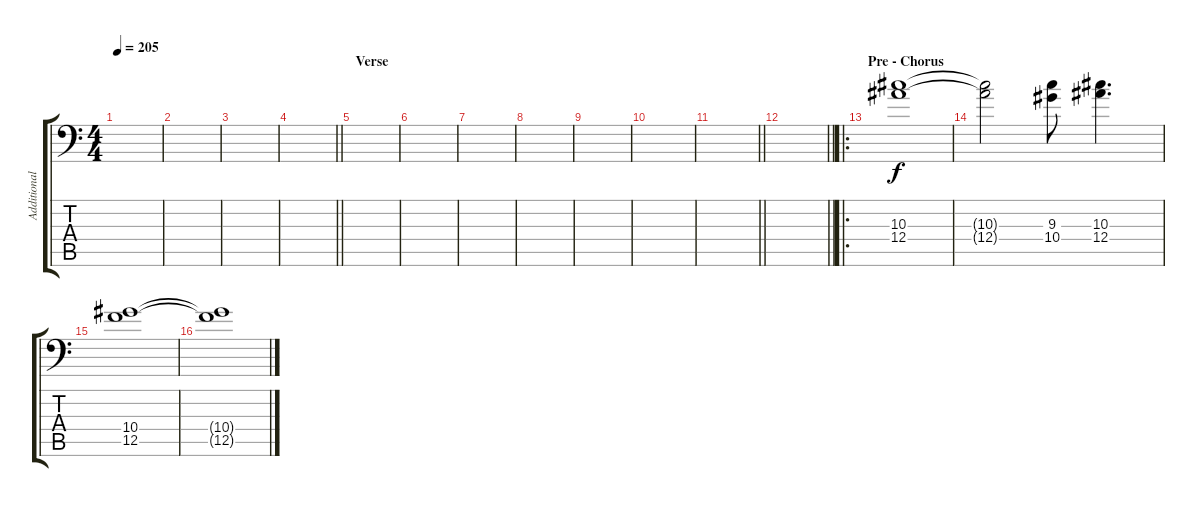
\track ("Additional Guitar" "Additional") {instrument overdrivenguitar}
\staff {score tabs}
\tuning (C4 G3 Eb3 Bb2 F2 Bb1) {hide}
\ts (4 4)
\tempo 205
\clef f4
\ks c
|
|
|
\barLineRight lightlight
|
\section ("" "Verse")
|
|
|
|
|
|
\barLineRight lightlight
|
\barLineRight lightlight
|
\ro
\section ("" "Pre - Chorus")
(10.3 12.4).1{volume 13} |
(10.3{t} 12.4{t}).2 (9.3 10.4).8 (10.3 12.4).4{d} |
(10.4 12.5).1 |
(10.4{t} 12.5{t}).1
